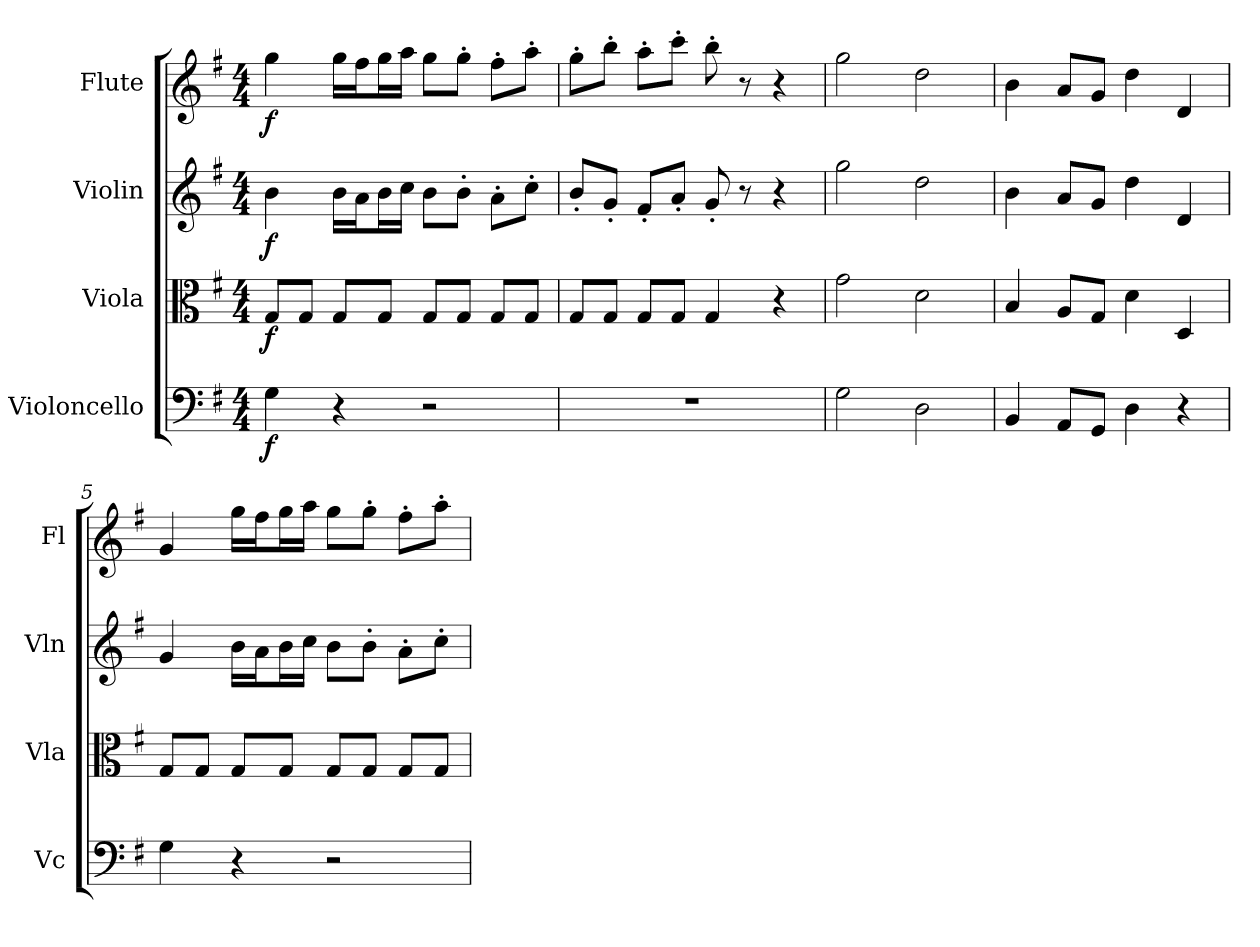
**kern	**dynam	**kern	**dynam	**kern	**dynam	**kern	**dynam
*part4	*part4	*part3	*part3	*part2	*part2	*part1	*part1
*staff4	*staff4	*staff3	*staff3	*staff2	*staff2	*staff1	*staff1
*I"Violoncello	*	*I"Viola	*	*I"Violin	*	*I"Flute	*
*I'Vc	*	*I'Vla	*	*I'Vln	*	*I'Fl	*
*clefF4	*	*clefC3	*	*clefG2	*	*clefG2	*
*k[f#]	*	*k[f#]	*	*k[f#]	*	*k[f#]	*
*G:	*	*G:	*	*G:	*	*G:	*
*M4/4	*	*M4/4	*	*M4/4	*	*M4/4	*
*MM130	*	*MM130	*	*MM130	*	*MM130	*
=	=	=	=	=	=	=	=
4G	f	8G/L	f	4b	f	4gg	f
.	.	8G/J	.	.	.	.	.
4r	.	8G/L	.	16b\LL	.	16gg\LL	.
.	.	.	.	16a\J	.	16ff#\J	.
.	.	8G/J	.	16b\L	.	16gg\L	.
.	.	.	.	16cc\JJ	.	16aa\JJ	.
2r	.	8G/L	.	8b\L	.	8gg\L	.
.	.	8G/J	.	8b'\J	.	8gg'\J	.
.	.	8G/L	.	8a'\L	.	8ff#'\L	.
.	.	8G/J	.	8cc'\J	.	8aa'\J	.
=2	=2	=2	=2	=2	=2	=2	=2
1r	.	8G/L	.	8b'/L	.	8gg'\L	.
.	.	8G/J	.	8g'/J	.	8bb'\J	.
.	.	8G/L	.	8f#'/L	.	8aa'\L	.
.	.	8G/J	.	8a'/J	.	8ccc'\J	.
.	.	4G	.	8g'	.	8bb'	.
.	.	.	.	8r	.	8r	.
.	.	4r	.	4r	.	4r	.
=3	=3	=3	=3	=3	=3	=3	=3
2G	.	2g	.	2gg	.	2gg	.
2D	.	2d	.	2dd	.	2dd	.
=4	=4	=4	=4	=4	=4	=4	=4
4BB	.	4B	.	4b	.	4b	.
8AA/L	.	8A/L	.	8a/L	.	8a/L	.
8GG/J	.	8G/J	.	8g/J	.	8g/J	.
4D	.	4d	.	4dd	.	4dd	.
4r	.	4D	.	4d	.	4d	.
=5	=5	=5	=5	=5	=5	=5	=5
4G	.	8G/L	.	4g	.	4g	.
.	.	8G/J	.	.	.	.	.
4r	.	8G/L	.	16b\LL	.	16gg\LL	.
.	.	.	.	16a\J	.	16ff#\J	.
.	.	8G/J	.	16b\L	.	16gg\L	.
.	.	.	.	16cc\JJ	.	16aa\JJ	.
2r	.	8G/L	.	8b\L	.	8gg\L	.
.	.	8G/J	.	8b'\J	.	8gg'\J	.
.	.	8G/L	.	8a'\L	.	8ff#'\L	.
.	.	8G/J	.	8cc'\J	.	8aa'\J	.
=	=	=	=	=	=	=	=
*-	*-	*-	*-	*-	*-	*-	*-
